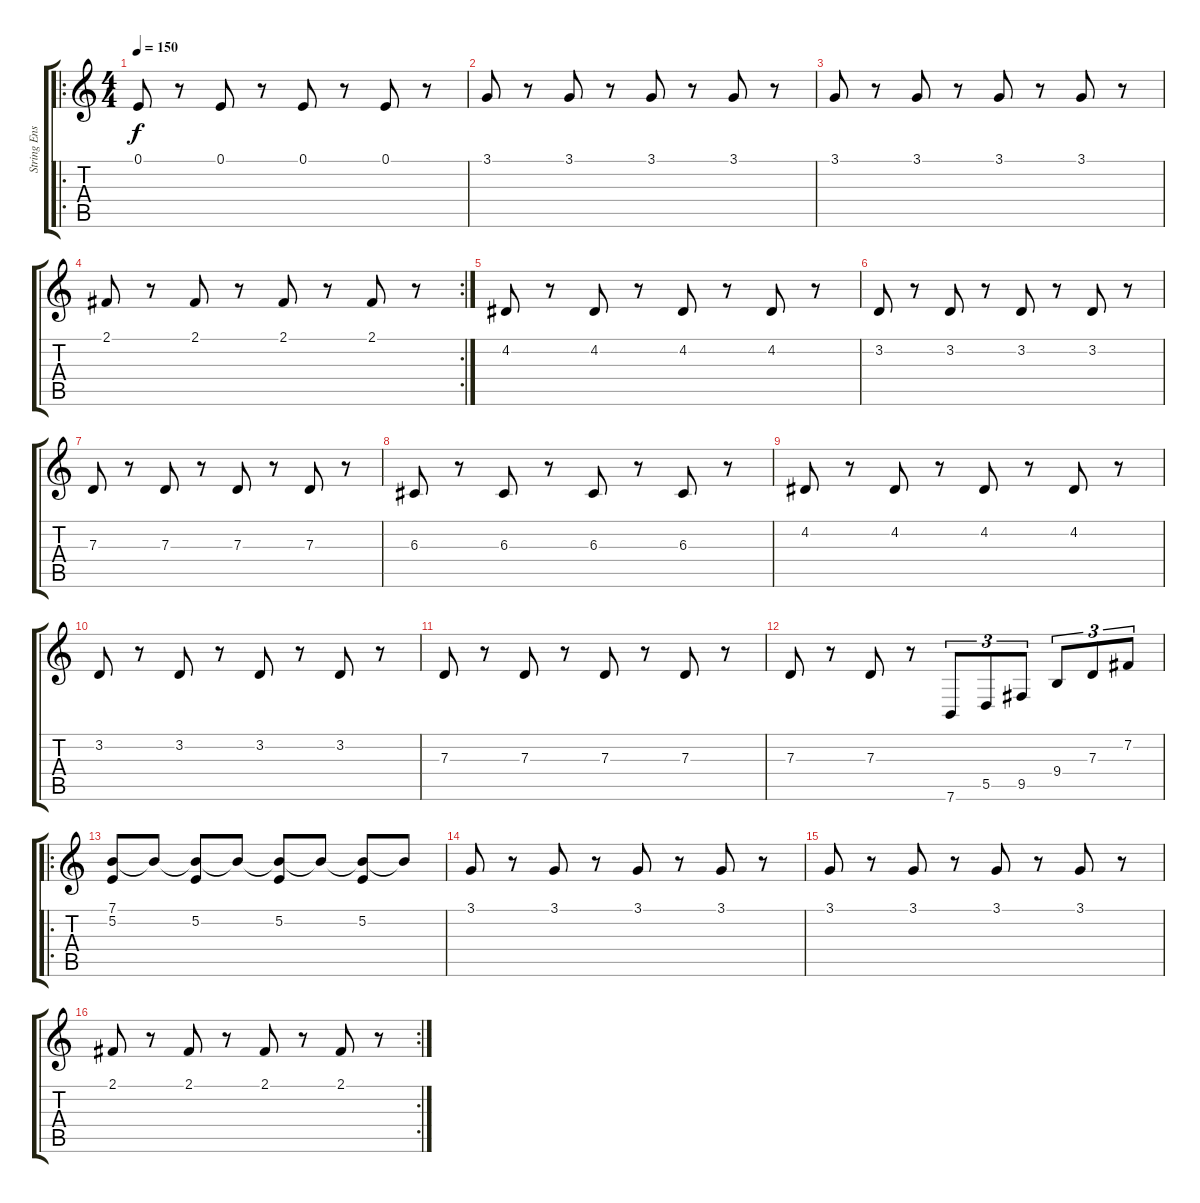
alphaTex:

\track ("String Ensemble II" "String Ens") {instrument stringensemble1}
\staff {score tabs}
\tuning (E4 B3 G3 D3 A2 E2) {hide}
\ro
\ts (4 4)
\tempo 150
\clef g2
\ks c
0.1.8{dy f} r.8 0.1.8 r.8 0.1.8 r.8 0.1.8 r.8 |
3.1.8 r.8 3.1.8 r.8 3.1.8 r.8 3.1.8 r.8 |
3.1.8 r.8 3.1.8 r.8 3.1.8 r.8 3.1.8 r.8 |
\rc 2
2.1.8 r.8 2.1.8 r.8 2.1.8 r.8 2.1.8 r.8 |
4.2.8 r.8 4.2.8 r.8 4.2.8 r.8 4.2.8 r.8 |
3.2.8 r.8 3.2.8 r.8 3.2.8 r.8 3.2.8 r.8 |
7.3.8 r.8 7.3.8 r.8 7.3.8 r.8 7.3.8 r.8 |
6.3.8 r.8 6.3.8 r.8 6.3.8 r.8 6.3.8 r.8 |
4.2.8 r.8 4.2.8 r.8 4.2.8 r.8 4.2.8 r.8 |
3.2.8 r.8 3.2.8 r.8 3.2.8 r.8 3.2.8 r.8 |
7.3.8 r.8 7.3.8 r.8 7.3.8 r.8 7.3.8 r.8 |
7.3.8 r.8 7.3.8 r.8 7.6.8{tu (3 2) volume 13 balance 0 instrument stringensemble1} 5.5.8{tu (3 2)} 9.5.8{tu (3 2)} 9.4.8{tu (3 2)} 7.3.8{tu (3 2)} 7.2.8{tu (3 2)} |
\ro
(7.1 5.2).8{volume 11} 7.1{t}.8 (7.1{t} 5.2).8 7.1{t}.8 (7.1{t} 5.2).8 7.1{t}.8 (7.1{t} 5.2).8 7.1{t}.8 |
3.1.8 r.8 3.1.8 r.8 3.1.8 r.8 3.1.8 r.8 |
3.1.8 r.8 3.1.8 r.8 3.1.8 r.8 3.1.8 r.8 |
\rc 2
2.1.8 r.8 2.1.8 r.8 2.1.8 r.8 2.1.8 r.8
